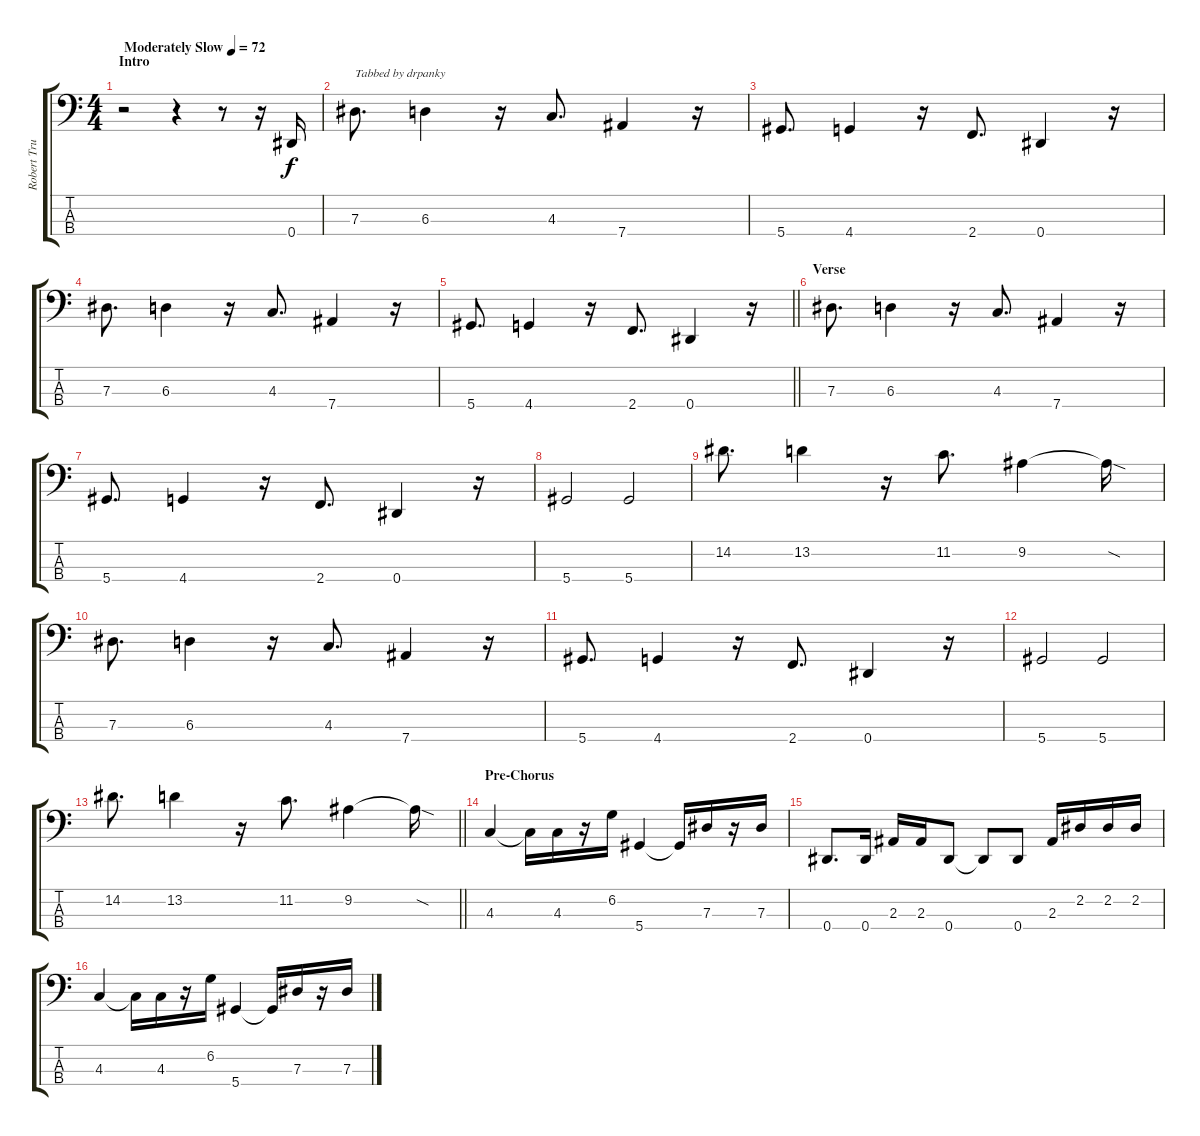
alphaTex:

\track ("Robert Trujillo" "Robert Tru") {instrument electricbassfinger}
\staff {score tabs}
\tuning (Gb2 Db2 Ab1 Eb1) {hide}
\ts (4 4)
\section ("" "Intro")
\tempo (72 "Moderately Slow")
\clef f4
\ks c
r.2{dy f instrument electricbassfinger} r.4 r.8 r.16 0.4.16 |
7.3.8{d txt "Tabbed by drpanky"} 6.3.4 r.16 4.3.8{d} 7.4.4 r.16 |
5.4.8{d} 4.4.4 r.16 2.4.8{d} 0.4.4 r.16 |
7.3.8{d} 6.3.4 r.16 4.3.8{d} 7.4.4 r.16 |
\barLineRight lightlight
5.4.8{d} 4.4.4 r.16 2.4.8{d} 0.4.4 r.16 |
\section ("" "Verse")
7.3.8{d} 6.3.4 r.16 4.3.8{d} 7.4.4 r.16 |
5.4.8{d} 4.4.4 r.16 2.4.8{d} 0.4.4 r.16 |
5.4.2 5.4.2 |
14.2.8{d} 13.2.4 r.16 11.2.8{d} 9.2.4 9.2{sod t}.16 |
7.3.8{d} 6.3.4 r.16 4.3.8{d} 7.4.4 r.16 |
5.4.8{d} 4.4.4 r.16 2.4.8{d} 0.4.4 r.16 |
5.4.2 5.4.2 |
\barLineRight lightlight
14.2.8{d} 13.2.4 r.16 11.2.8{d} 9.2.4 9.2{sod t}.16 |
\section ("" "Pre-Chorus")
4.3.4 4.3{t}.16 4.3.16 r.16 6.2.16 5.4.4 5.4{t}.16 7.3.16 r.16 7.3.16 |
0.4.8{d} 0.4.16 2.3.16 2.3.16 0.4.8 0.4{t}.8 0.4.8 2.3.16 2.2.16 2.2.16 2.2.16 |
4.3.4 4.3{t}.16 4.3.16 r.16 6.2.16 5.4.4 5.4{t}.16 7.3.16 r.16 7.3.16
